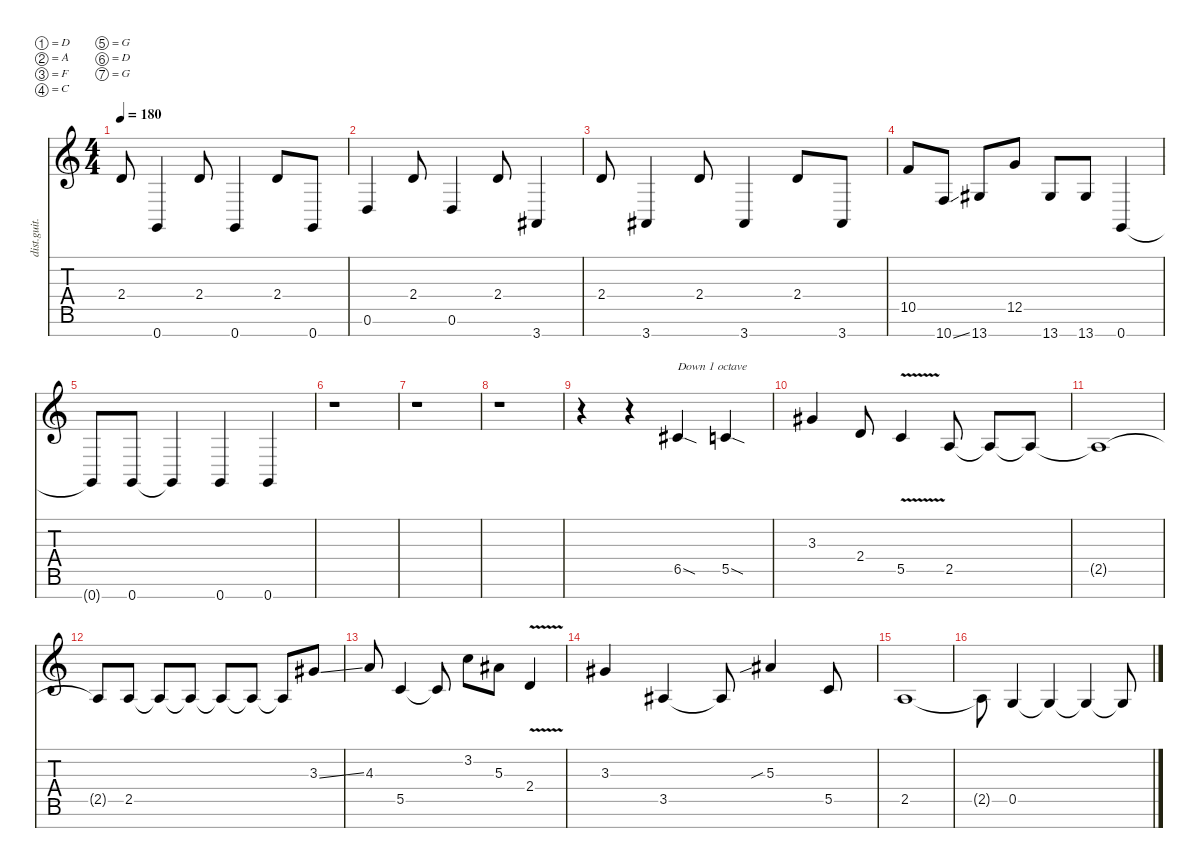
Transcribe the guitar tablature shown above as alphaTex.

\defaultSystemsLayout 4
\hideDynamics
\bracketExtendMode nobrackets
\otherSystemsTrackNameOrientation horizontal
\track ("Distortion Guitar" "dist.guit.") {instrument distortionguitar}
\staff {score tabs}
\tuning (D4 A3 F3 C3 G2 D2 G1)
\ts (4 4)
\tempo 180
\clef g2
\ks c
2.4.8{dy mf beam Up} 0.7.4{beam Up} 2.4.8{beam Up} 0.7.4{beam Up} 2.4.8{beam Up} 0.7.8{beam Up} |
0.6.4{beam Up} 2.4.8{beam Up} 0.6.4{beam Up} 2.4.8{beam Up} 3.7{acc #}.4{beam Up} |
2.4.8{beam Up} 3.7{acc #}.4{beam Up} 2.4.8{beam Up} 3.7{acc #}.4{beam Up} 2.4.8{beam Up} 3.7{acc #}.8{beam Up} |
10.5.8{beam Up} 10.7{ss}.8{beam Up} 13.7{acc #}.8{beam Up} 12.5.8{beam Up} 13.7{acc #}.8{beam Up} 13.7{acc #}.8{beam Up} 0.7.4{beam Up} |
0.7{t}.8{beam Up} 0.7.8{beam Up} 0.7{t}.4{beam Up} 0.7.4{beam Up} 0.7.4{beam Up} |
r.1{beam Down} |
r.1{beam Down} |
r.1{beam Down} |
r.4{beam Down} r.4{beam Down} 6.5{sod acc #}.4{txt "Down 1 octave" beam Up} 5.5{sod}.4{beam Up} |
3.3{acc #}.4{beam Up} 2.4.8{beam Up} 5.5{v}.4{beam Up} 2.5.8{beam Up} 2.5{t}.8{beam Up} 2.5{t}.8{beam Up} |
2.5{t}.1{beam Down} |
2.5{t}.8{beam Up} 2.5.8{beam Up} 2.5{t}.8{beam Up} 2.5{t}.8{beam Up} 2.5{t}.8{beam Up} 2.5{t}.8{beam Up} 2.5{t}.8{beam Up} 3.3{ss acc #}.8{beam Up} |
4.3.8{beam Up} 5.5.4{beam Up} 5.5{t}.8{beam Up} 3.2.8{beam Down} 5.3{acc #}.8{beam Down} 2.4{v}.4{beam Up} |
3.3{acc #}.4{beam Up} 3.5{acc #}.4{beam Up} 3.5{t acc #}.8{beam Up} 5.3{sib acc #}.4{beam Up} 5.5.8{beam Up} |
2.5.1{beam Up} |
2.5{t}.8{beam Down} 0.5.4{beam Up} 0.5{t}.4{beam Up} 0.5{t}.4{beam Up} 0.5{t}.8{beam Up}
